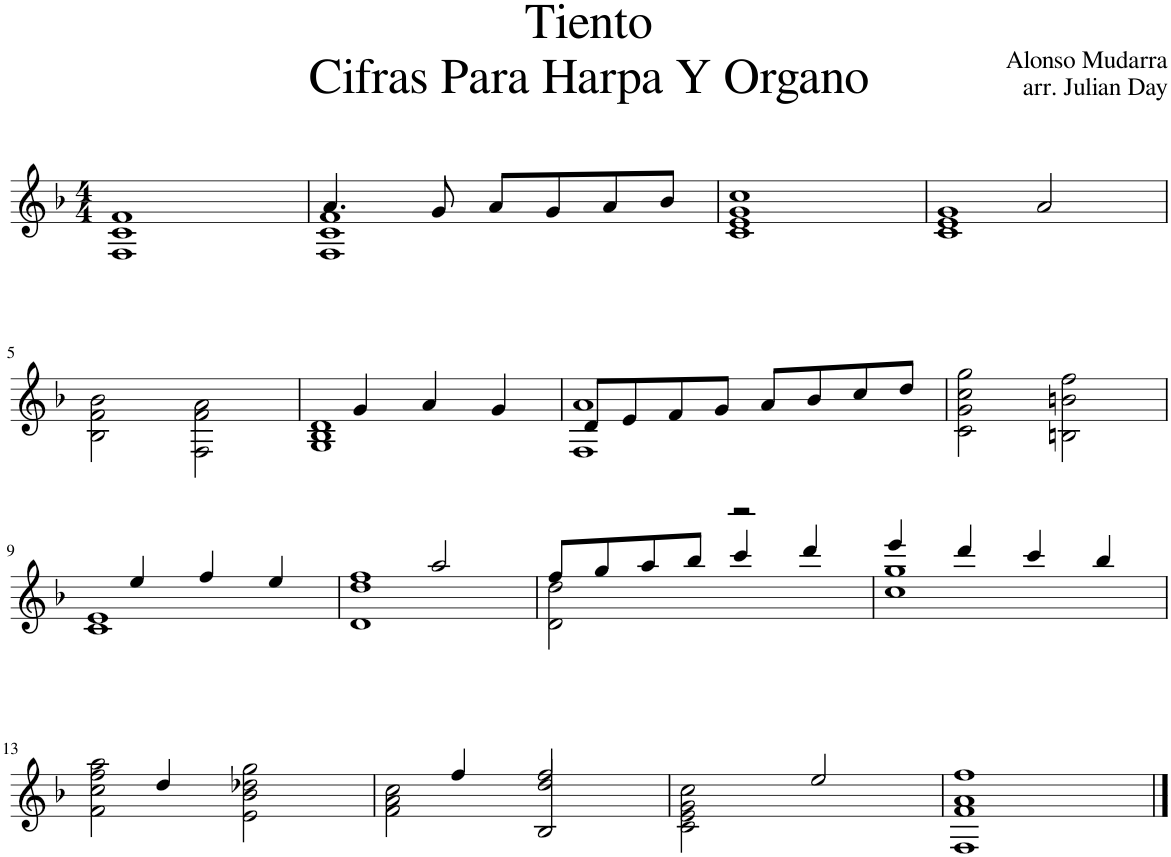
**kern
*part1
*staff1
*I"Classical Guitar
*I'Guit.
*clefG2
*k[b-]
*M4/4
=1
*^
1F 1c	1f
=2	=2
1F 1c 1f	4.a/
.	8g/
.	8a/L
.	8g/
.	8a/
.	8b-/J
*v	*v
=3
1c 1e 1g 1cc
=4
*^
1c 1e 1g	2ryy
.	2a/
*v	*v
!!LO:LB:g=z
=5
2B-\ 2f\ 2b-\
2F\ 2f\ 2a\
=6
*^
1G 1B- 1d	4ryy
.	4g/
.	4a/
.	4g/
=7	=7
1F 1a	8d/L
.	8e/
.	8f/
.	8g/J
.	8a/L
.	8b-/
.	8cc/
.	8dd/J
*v	*v
=8
2c\ 2g\ 2cc\ 2gg\
2Bn\ 2bn\ 2ff\
!!LO:LB:g=z
=9
*^
1c 1e	4ryy
.	4ee/
.	4ff/
.	4ee/
=10	=10
1d 1dd 1ff	2ryy
.	2aa/
=11	=11
2d\ 2dd\	8ff/L
.	8gg/
.	8aa/
.	8bb-/J
2r	4ccc/
.	4ddd/
=12	=12
1cc 1gg	4eee/
.	4ddd/
.	4ccc/
.	4bb-/
!!LO:LB:g=z	!!
=13	=13
2f\ 2cc\ 2ff\ 2aa\	4ryy
.	4dd/
2e\ 2b-\ 2dd-X\ 2gg\	2ryy
=14	=14
2f\ 2a\ 2cc\	4ryy
.	4ff/
2ff/	2B-/ 2dd/
*v	*v
=15
2c\ 2e\ 2g\ 2cc\
2ee/
=16
1F 1f 1a 1ff
==
*-
